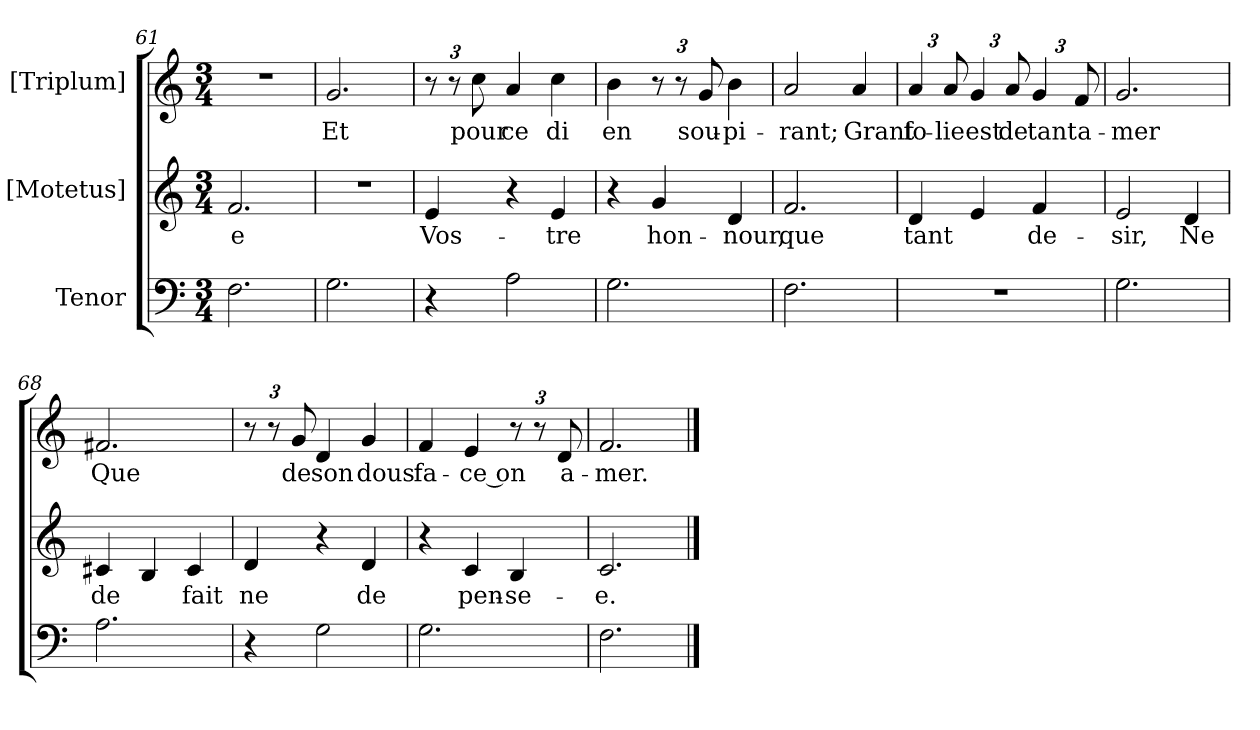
**kern	**kern	**text	**kern	**text
*part3	*part2	*part2	*part1	*part1
*staff3	*staff2	*staff2	*staff1	*staff1
*I"Tenor	*I"[Motetus]	*	*I"[Triplum]	*
!!LO:LB:g=z
*clefF4	*clefG2	*	*clefG2	*
*k[]	*k[]	*	*k[]	*
*M3/4	*M3/4	*	*M3/4	*
=61	=61	=61	=61	=61
2.F\	2.f/	-e	2.r	.
=62	=62	=62	=62	=62
2.G\	2.r	.	2.g/	Et
=63	=63	=63	=63	=63
*	*	*	*Xbrackettup	*
4r	4e/	Vos-	12r	.
.	.	.	12r	.
.	.	.	12cc\	pour
2A\	4r	.	4a/	ce
.	4e/	-tre	4cc\	di
=64	=64	=64	=64	=64
2.G\	4r	.	4b\	en
.	4g/	hon-	12r	.
.	.	.	12r	.
.	.	.	12g/	sou-
.	4d/	-nour,	4b\	-pi-
=65	=65	=65	=65	=65
2.F\	2.f/	que	2a/	-rant;
.	.	.	4a/	Grant
=66	=66	=66	=66	=66
2.r	4d/	tant	6a/	fo-
.	.	.	12a/	-lie
.	4e/	.	6g/	est
.	.	.	12a/	de
.	4f/	de-	6g/	tant
.	.	.	12f/	a-
!!LO:LB:g=z
=67	=67	=67	=67	=67
2.G\	2e/	-sir,	2.g/	-mer
.	4d/	Ne	.	.
=68	=68	=68	=68	=68
2.A\	4c#X/	de	2.f#X/	Que
.	4B/	.	.	.
.	4c#/	fait	.	.
=69	=69	=69	=69	=69
4r	4d/	ne	12r	.
.	.	.	12r	.
.	.	.	12g/	de
2G\	4r	.	4d/	son
.	4d/	de	4g/	dous
=70	=70	=70	=70	=70
2.G\	4r	.	4f/	fa-
.	4c/	pen-	4e/	-ce on
.	4B/	-se-	12r	.
.	.	.	12r	.
.	.	.	12d/	a-
=71	=71	=71	=71	=71
*	*	*	*MM45	*
!LO:N:head=open	!LO:N:head=open	!	!LO:N:head=open	!
2.F\	2.c/	-e.	2.f/	-mer.
==	==	==	==	==
*-	*-	*-	*-	*-
